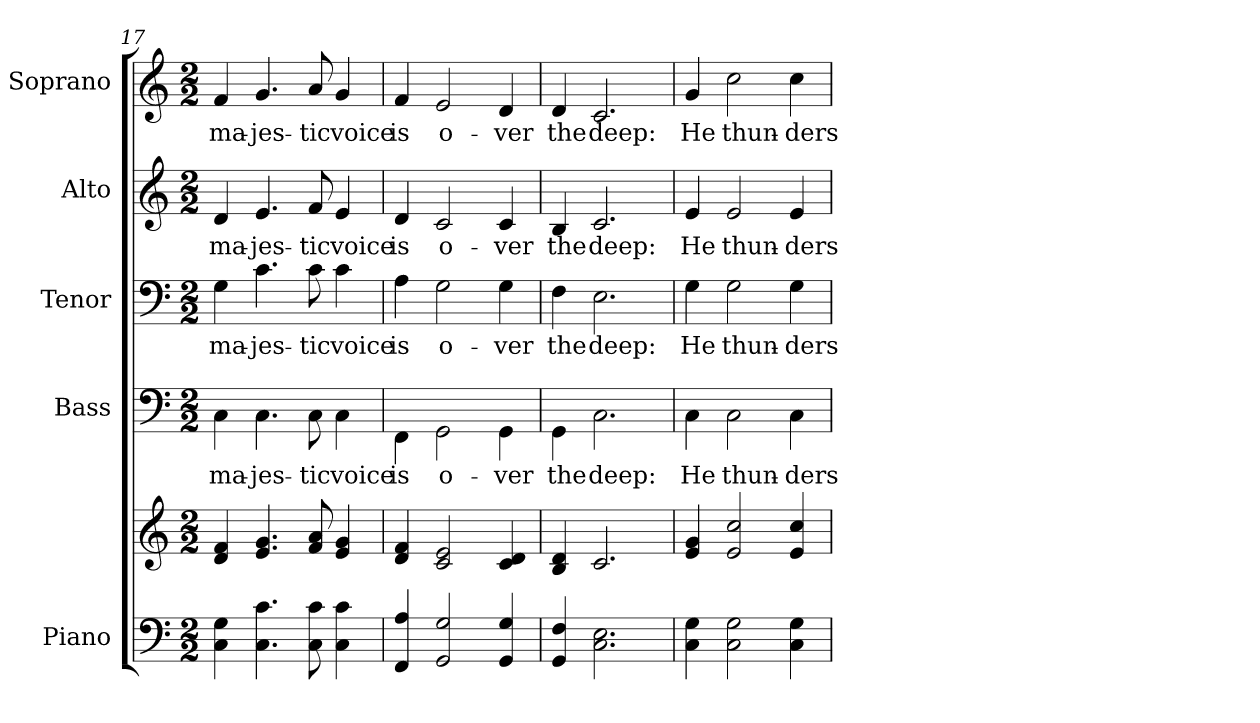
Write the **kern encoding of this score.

**kern	**kern	**kern	**text	**kern	**text	**kern	**text	**kern	**text
*part5	*part5	*part4	*part4	*part3	*part3	*part2	*part2	*part1	*part1
*staff6	*staff5	*staff4	*staff4	*staff3	*staff3	*staff2	*staff2	*staff1	*staff1
*I"Piano	*	*I"Bass	*	*I"Tenor	*	*I"Alto	*	*I"Soprano	*
*I'Pno.	*	*I'B.	*	*I'T.	*	*I'A.	*	*I'S.	*
*clefF4	*clefG2	*clefF4	*	*clefF4	*	*clefG2	*	*clefG2	*
*k[]	*k[]	*k[]	*	*k[]	*	*k[]	*	*k[]	*
*C:	*C:	*C:	*	*C:	*	*C:	*	*C:	*
*M2/2	*M2/2	*M2/2	*	*M2/2	*	*M2/2	*	*M2/2	*
=17	=17	=17	=17	=17	=17	=17	=17	=17	=17
!	!	!	!LO:LY:b:color=#000000	!	!	!	!	!	!
!	!	!	!	!	!LO:LY:b:color=#000000	!	!	!	!
!	!	!	!	!	!	!	!LO:LY:b:color=#000000	!	!
!	!	!	!	!	!	!	!	!	!LO:LY:b:color=#000000
4Ci\ 4Gi	4di/ 4fi	4Ci\	ma-	4Gi\	ma-	4di/	ma-	4fi/	ma-
!	!	!	!LO:LY:b:color=#000000	!	!	!	!	!	!
!	!	!	!	!	!LO:LY:b:color=#000000	!	!	!	!
!	!	!	!	!	!	!	!LO:LY:b:color=#000000	!	!
!	!	!	!	!	!	!	!	!	!LO:LY:b:color=#000000
4.Ci\ 4.ci	4.ei/ 4.gi	4.Ci\	-jes-	4.ci\	-jes-	4.ei/	-jes-	4.gi/	-jes-
!	!	!	!LO:LY:b:color=#000000	!	!	!	!	!	!
!	!	!	!	!	!LO:LY:b:color=#000000	!	!	!	!
!	!	!	!	!	!	!	!LO:LY:b:color=#000000	!	!
!	!	!	!	!	!	!	!	!	!LO:LY:b:color=#000000
8Ci\ 8ci	8fi/ 8ai	8Ci\	-tic	8ci\	-tic	8fi/	-tic	8ai/	-tic
!	!	!	!LO:LY:b:color=#000000	!	!	!	!	!	!
!	!	!	!	!	!LO:LY:b:color=#000000	!	!	!	!
!	!	!	!	!	!	!	!LO:LY:b:color=#000000	!	!
!	!	!	!	!	!	!	!	!	!LO:LY:b:color=#000000
4Ci\ 4ci	4ei/ 4gi	4Ci\	voice	4ci\	voice	4ei/	voice	4gi/	voice
=18	=18	=18	=18	=18	=18	=18	=18	=18	=18
!	!	!	!LO:LY:b:color=#000000	!	!	!	!	!	!
!	!	!	!	!	!LO:LY:b:color=#000000	!	!	!	!
!	!	!	!	!	!	!	!LO:LY:b:color=#000000	!	!
!	!	!	!	!	!	!	!	!	!LO:LY:b:color=#000000
4FFi/ 4Ai	4di/ 4fi	4FFi\	is	4Ai\	is	4di/	is	4fi/	is
!	!	!	!LO:LY:b:color=#000000	!	!	!	!	!	!
!	!	!	!	!	!LO:LY:b:color=#000000	!	!	!	!
!	!	!	!	!	!	!	!LO:LY:b:color=#000000	!	!
!	!	!	!	!	!	!	!	!	!LO:LY:b:color=#000000
2GGi/ 2Gi	2ci/ 2ei	2GGi\	o-	2Gi\	o-	2ci/	o-	2ei/	o-
!	!	!	!LO:LY:b:color=#000000	!	!	!	!	!	!
!	!	!	!	!	!LO:LY:b:color=#000000	!	!	!	!
!	!	!	!	!	!	!	!LO:LY:b:color=#000000	!	!
!	!	!	!	!	!	!	!	!	!LO:LY:b:color=#000000
4GGi/ 4Gi	4ci/ 4di	4GGi\	-ver	4Gi\	-ver	4ci/	-ver	4di/	-ver
!!LO:PB:g=z
=19	=19	=19	=19	=19	=19	=19	=19	=19	=19
!	!	!	!LO:LY:b:color=#000000	!	!	!	!	!	!
!	!	!	!	!	!LO:LY:b:color=#000000	!	!	!	!
!	!	!	!	!	!	!	!LO:LY:b:color=#000000	!	!
!	!	!	!	!	!	!	!	!	!LO:LY:b:color=#000000
4GGi/ 4Fi	4Bi/ 4di	4GGi\	the	4Fi\	the	4Bi/	the	4di/	the
!	!	!	!LO:LY:b:color=#000000	!	!	!	!	!	!
!	!	!	!	!	!LO:LY:b:color=#000000	!	!	!	!
!	!	!	!	!	!	!	!LO:LY:b:color=#000000	!	!
!	!	!	!	!	!	!	!	!	!LO:LY:b:color=#000000
2.Ci\ 2.Ei	2.ci/	2.Ci\	deep:	2.Ei\	deep:	2.ci/	deep:	2.ci/	deep:
=20	=20	=20	=20	=20	=20	=20	=20	=20	=20
!	!	!	!LO:LY:b:color=#000000	!	!	!	!	!	!
!	!	!	!	!	!LO:LY:b:color=#000000	!	!	!	!
!	!	!	!	!	!	!	!LO:LY:b:color=#000000	!	!
!	!	!	!	!	!	!	!	!	!LO:LY:b:color=#000000
4Ci\ 4Gi	4ei/ 4gi	4Ci\	He	4Gi\	He	4ei/	He	4gi/	He
!	!	!	!LO:LY:b:color=#000000	!	!	!	!	!	!
!	!	!	!	!	!LO:LY:b:color=#000000	!	!	!	!
!	!	!	!	!	!	!	!LO:LY:b:color=#000000	!	!
!	!	!	!	!	!	!	!	!	!LO:LY:b:color=#000000
2Ci\ 2Gi	2ei/ 2cci	2Ci\	thun-	2Gi\	thun-	2ei/	thun-	2cci\	thun-
!	!	!	!LO:LY:b:color=#000000	!	!	!	!	!	!
!	!	!	!	!	!LO:LY:b:color=#000000	!	!	!	!
!	!	!	!	!	!	!	!LO:LY:b:color=#000000	!	!
!	!	!	!	!	!	!	!	!	!LO:LY:b:color=#000000
4Ci\ 4Gi	4ei/ 4cci	4Ci\	-ders	4Gi\	-ders	4ei/	-ders	4cci\	-ders
=	=	=	=	=	=	=	=	=	=
*-	*-	*-	*-	*-	*-	*-	*-	*-	*-
